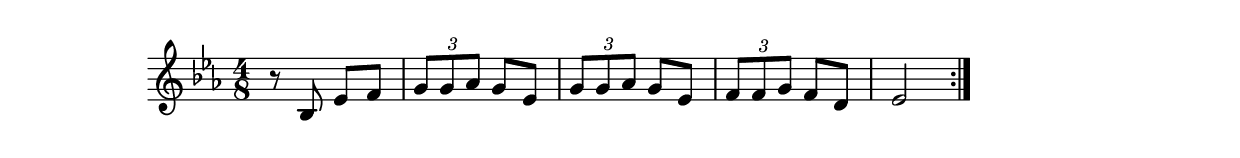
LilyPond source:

\version "2.19.49"
%{\header {
  title = "Carmela (Mexico)"
  composer = "anonymous"
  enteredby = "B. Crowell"
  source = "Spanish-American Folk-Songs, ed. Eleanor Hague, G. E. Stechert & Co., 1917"
}%}
\score{{\key es \major
\time 4/8
%{\tempo 8=110
%}\relative bes {
  r8 bes es f | \tuplet 3/2 {g g as} g es | \tuplet 3/2 {g g as} g es | \tuplet 3/2 {f f g} f d | es2 \bar ":|."
}

}}